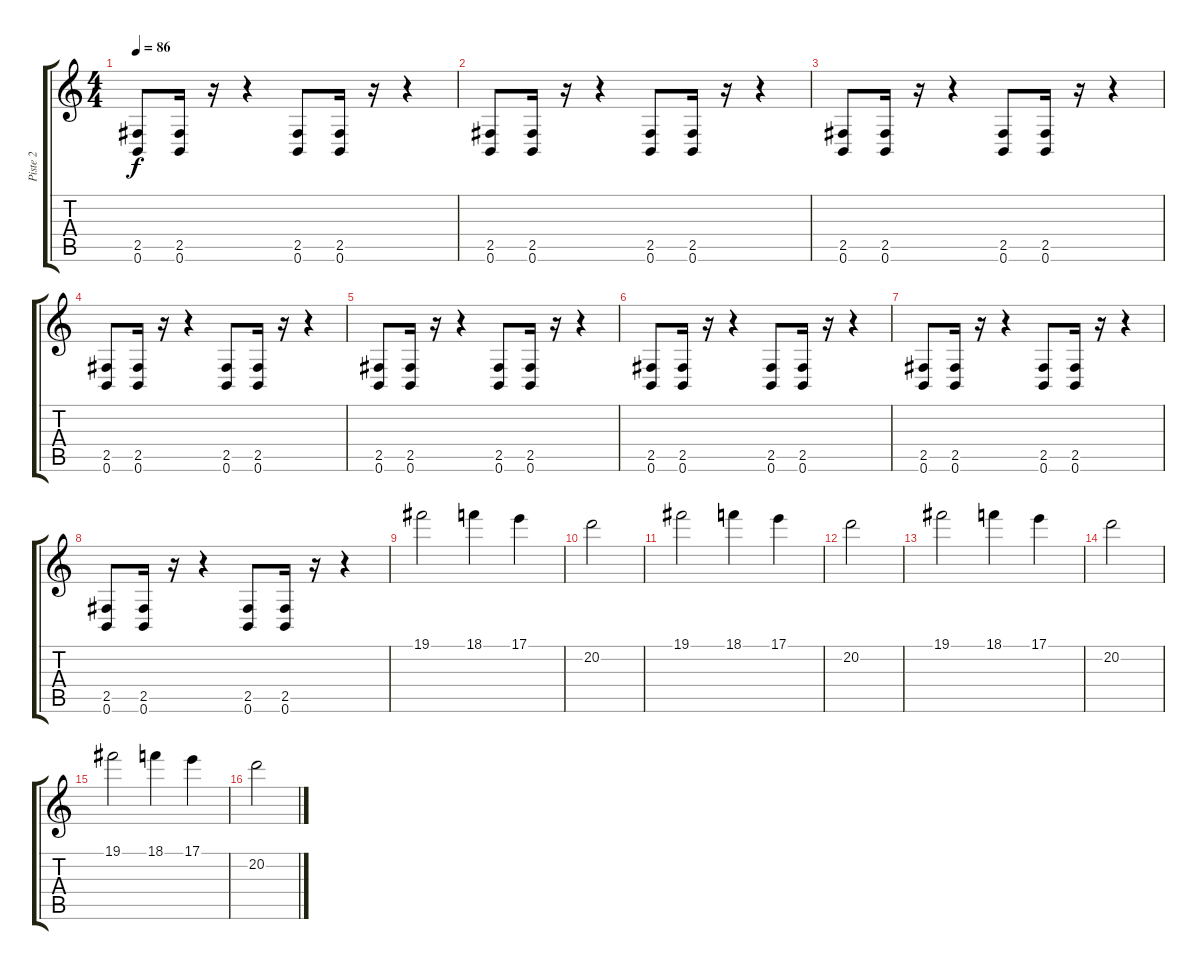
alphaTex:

\track ("Piste 2" "Piste 2") {instrument overdrivenguitar}
\staff {score tabs}
\tuning (B3 Gb3 D3 A2 E2 B1) {hide}
\ts (4 4)
\tempo 86
\clef g2
\ks c
(2.5 0.6).8{dy f instrument overdrivenguitar} (2.5 0.6).16 r.16 r.4 (2.5 0.6).8 (2.5 0.6).16 r.16 r.4 |
(2.5 0.6).8 (2.5 0.6).16 r.16 r.4 (2.5 0.6).8 (2.5 0.6).16 r.16 r.4 |
(2.5 0.6).8 (2.5 0.6).16 r.16 r.4 (2.5 0.6).8 (2.5 0.6).16 r.16 r.4 |
(2.5 0.6).8 (2.5 0.6).16 r.16 r.4 (2.5 0.6).8 (2.5 0.6).16 r.16 r.4 |
(2.5 0.6).8 (2.5 0.6).16 r.16 r.4 (2.5 0.6).8 (2.5 0.6).16 r.16 r.4 |
(2.5 0.6).8 (2.5 0.6).16 r.16 r.4 (2.5 0.6).8 (2.5 0.6).16 r.16 r.4 |
(2.5 0.6).8 (2.5 0.6).16 r.16 r.4 (2.5 0.6).8 (2.5 0.6).16 r.16 r.4 |
(2.5 0.6).8 (2.5 0.6).16 r.16 r.4 (2.5 0.6).8 (2.5 0.6).16 r.16 r.4 |
19.1.2{volume 16 balance 8 instrument overdrivenguitar} 18.1.4 17.1.4 |
20.2.2 |
19.1.2 18.1.4 17.1.4 |
20.2.2 |
19.1.2 18.1.4 17.1.4 |
20.2.2 |
19.1.2{volume 16 balance 8 instrument overdrivenguitar} 18.1.4 17.1.4 |
20.2.2
